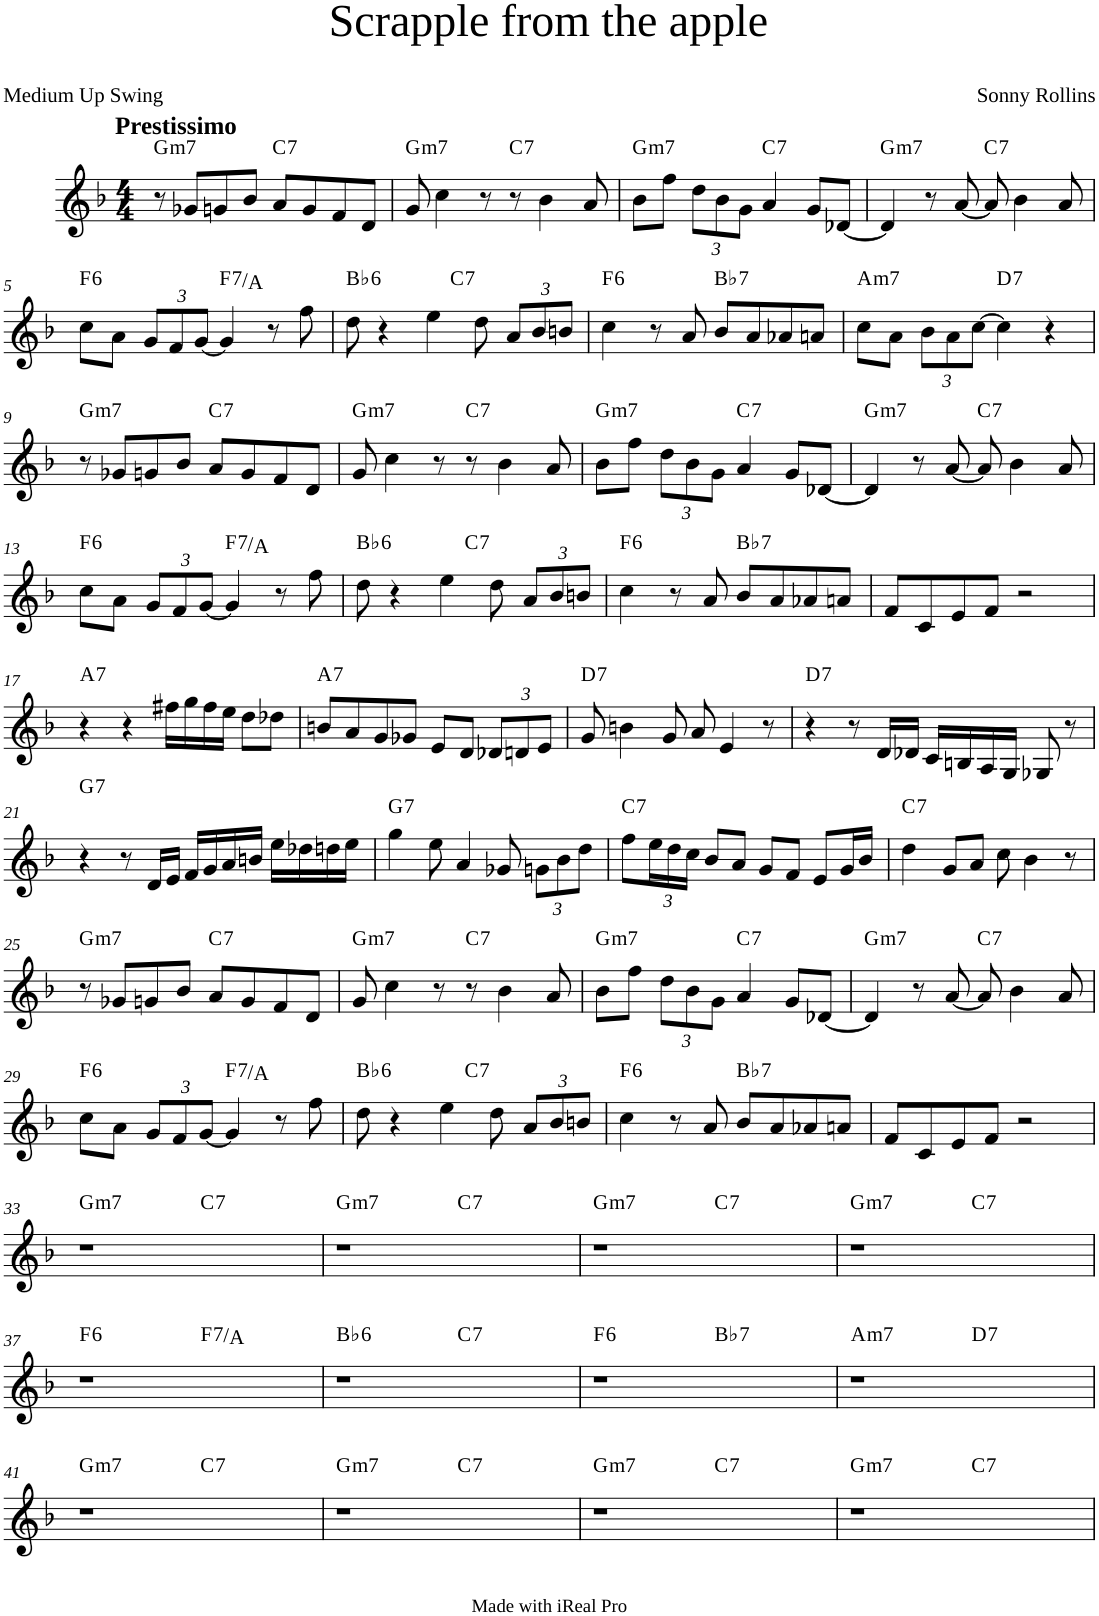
**kern	**harte
*part1	*part1
*staff1	*
*I"Lead sheet	*
*clefG2	*
*k[b-]	*
*F:	*
*M4/4	*
=1	=1
!LO:TX:a:B:t=Prestissimo	!LO:H:kt=m7
8r	G:min7
8g-X/L	.
8gn/	.
8b-/J	.
!	!LO:H:kt=7
8a/L	C:7
8g/	.
8f/	.
8d/J	.
=2	=2
!	!LO:H:kt=m7
8g/	G:min7
4cc\	.
8r	.
!	!LO:H:kt=7
8r	C:7
4b-\	.
8a/	.
=3	=3
!	!LO:H:kt=m7
8b-\L	G:min7
8ff\J	.
*Xbrackettup	*
12dd\L	.
12b-\	.
12g\J	.
!	!LO:H:kt=7
4a/	C:7
8g/L	.
[8d-X/J	.
=4	=4
!	!LO:H:kt=m7
4d-/]	G:min7
8r	.
[8a/	.
!	!LO:H:kt=7
8a/]	C:7
4b-\	.
8a/	.
!!LO:LB:g=z
=5	=5
!	!LO:H:kt=6
8cc\L	F:maj6
8a\J	.
12g/L	.
12f/	.
[12g/J	.
!	!LO:H:kt=7
4g/]	F:7/3
8r	.
8ff\	.
=6	=6
!	!LO:H:kt=6
*^	*
8dd\	2ryy	Bb:maj6
4r	.	.
4ee\	.	.
!	!	!LO:H:kt=7
.	2ryy	C:7
8dd\	.	.
12a/L	.	.
12b-/	.	.
12bn/J	.	.
=7	=7	=7
!	!	!LO:H:kt=6
*v	*v	*
4cc\	F:maj6
8r	.
8a/	.
!	!LO:H:kt=7
8b-/L	Bb:7
8a/	.
8a-X/	.
8an/J	.
=8	=8
!	!LO:H:kt=m7
8cc\L	A:min7
8a\J	.
12b-\L	.
12a\	.
[12cc\J	.
!	!LO:H:kt=7
4cc\]	D:7
4r	.
!!LO:LB:g=z
=9	=9
!	!LO:H:kt=m7
8r	G:min7
8g-X/L	.
8gn/	.
8b-/J	.
!	!LO:H:kt=7
8a/L	C:7
8g/	.
8f/	.
8d/J	.
=10	=10
!	!LO:H:kt=m7
8g/	G:min7
4cc\	.
8r	.
!	!LO:H:kt=7
8r	C:7
4b-\	.
8a/	.
=11	=11
!	!LO:H:kt=m7
8b-\L	G:min7
8ff\J	.
12dd\L	.
12b-\	.
12g\J	.
!	!LO:H:kt=7
4a/	C:7
8g/L	.
[8d-X/J	.
=12	=12
!	!LO:H:kt=m7
4d-/]	G:min7
8r	.
[8a/	.
!	!LO:H:kt=7
8a/]	C:7
4b-\	.
8a/	.
!!LO:LB:g=z
=13	=13
!	!LO:H:kt=6
8cc\L	F:maj6
8a\J	.
12g/L	.
12f/	.
[12g/J	.
!	!LO:H:kt=7
4g/]	F:7/3
8r	.
8ff\	.
=14	=14
!	!LO:H:kt=6
*^	*
8dd\	2ryy	Bb:maj6
4r	.	.
4ee\	.	.
!	!	!LO:H:kt=7
.	2ryy	C:7
8dd\	.	.
12a/L	.	.
12b-/	.	.
12bn/J	.	.
=15	=15	=15
!	!	!LO:H:kt=6
*v	*v	*
4cc\	F:maj6
8r	.
8a/	.
!	!LO:H:kt=7
8b-/L	Bb:7
8a/	.
8a-X/	.
8an/J	.
=16	=16
8f/L	.
8c/	.
8e/	.
8f/J	.
2r	.
!!LO:LB:g=z
=17	=17
!	!LO:H:kt=7
4r	A:7
4r	.
16ff#X\LL	.
16gg\	.
16ff#\	.
16ee\JJ	.
8dd\L	.
8dd-X\J	.
=18	=18
!	!LO:H:kt=7
8bn/L	A:7
8a/	.
8g/	.
8g-X/J	.
8e/L	.
8d/J	.
12d-X/L	.
12dn/	.
12e/J	.
=19	=19
!	!LO:H:kt=7
8g/	D:7
4bn\	.
8g/	.
8a/	.
4e/	.
8r	.
=20	=20
!	!LO:H:kt=7
4r	D:7
8r	.
16d/LL	.
16d-X/JJ	.
16c/LL	.
16Bn/	.
16A/	.
16G/JJ	.
8G-X/	.
8r	.
!!LO:LB:g=z
=21	=21
!	!LO:H:n=1:kt=N.C.
!	!LO:H:n=2:kt=7
4r	N G:7
8r	.
16d/LL	.
16e/JJ	.
16f/LL	.
16g/	.
16a/	.
16bn/JJ	.
16ee\LL	.
16dd-X\	.
16ddn\	.
16ee\JJ	.
=22	=22
!	!LO:H:kt=7
4gg\	G:7
8ee\	.
4a/	.
8g-X/	.
12gn\L	.
12b-\	.
12dd\J	.
=23	=23
!	!LO:H:kt=7
8ff\L	C:7
24ee\L	.
24dd\	.
24cc\JJ	.
8b-/L	.
8a/J	.
8g/L	.
8f/J	.
8e/L	.
16g/L	.
16b-/JJ	.
=24	=24
!	!LO:H:kt=7
4dd\	C:7
8g/L	.
8a/J	.
8cc\	.
4b-\	.
8r	.
!!LO:LB:g=z
=25	=25
!	!LO:H:kt=m7
8r	G:min7
8g-X/L	.
8gn/	.
8b-/J	.
!	!LO:H:kt=7
8a/L	C:7
8g/	.
8f/	.
8d/J	.
=26	=26
!	!LO:H:kt=m7
8g/	G:min7
4cc\	.
8r	.
!	!LO:H:kt=7
8r	C:7
4b-\	.
8a/	.
=27	=27
!	!LO:H:kt=m7
8b-\L	G:min7
8ff\J	.
12dd\L	.
12b-\	.
12g\J	.
!	!LO:H:kt=7
4a/	C:7
8g/L	.
[8d-X/J	.
=28	=28
!	!LO:H:kt=m7
4d-/]	G:min7
8r	.
[8a/	.
!	!LO:H:kt=7
8a/]	C:7
4b-\	.
8a/	.
!!LO:LB:g=z
=29	=29
!	!LO:H:kt=6
8cc\L	F:maj6
8a\J	.
12g/L	.
12f/	.
[12g/J	.
!	!LO:H:kt=7
4g/]	F:7/3
8r	.
8ff\	.
=30	=30
!	!LO:H:kt=6
*^	*
8dd\	2ryy	Bb:maj6
4r	.	.
4ee\	.	.
!	!	!LO:H:kt=7
.	2ryy	C:7
8dd\	.	.
12a/L	.	.
12b-/	.	.
12bn/J	.	.
=31	=31	=31
!	!	!LO:H:kt=6
*v	*v	*
4cc\	F:maj6
8r	.
8a/	.
!	!LO:H:kt=7
8b-/L	Bb:7
8a/	.
8a-X/	.
8an/J	.
=32	=32
8f/L	.
8c/	.
8e/	.
8f/J	.
2r	.
!!LO:LB:g=z
=33	=33
!	!LO:H:kt=m7
*^	*
1r	2ryy	G:min7
!	!	!LO:H:kt=7
.	2ryy	C:7
=34	=34	=34
!	!	!LO:H:kt=m7
1r	2ryy	G:min7
!	!	!LO:H:kt=7
.	2ryy	C:7
=35	=35	=35
!	!	!LO:H:kt=m7
1r	2ryy	G:min7
!	!	!LO:H:kt=7
.	2ryy	C:7
=36	=36	=36
!	!	!LO:H:kt=m7
1r	2ryy	G:min7
!	!	!LO:H:kt=7
.	2ryy	C:7
!!LO:LB:g=z	!!
=37	=37	=37
!	!	!LO:H:kt=6
1r	2ryy	F:maj6
!	!	!LO:H:kt=7
.	2ryy	F:7/3
=38	=38	=38
!	!	!LO:H:kt=6
1r	2ryy	Bb:maj6
!	!	!LO:H:kt=7
.	2ryy	C:7
=39	=39	=39
!	!	!LO:H:kt=6
1r	2ryy	F:maj6
!	!	!LO:H:kt=7
.	2ryy	Bb:7
=40	=40	=40
!	!	!LO:H:kt=m7
1r	2ryy	A:min7
!	!	!LO:H:kt=7
.	2ryy	D:7
!!LO:LB:g=z	!!
=41	=41	=41
!	!	!LO:H:kt=m7
1r	2ryy	G:min7
!	!	!LO:H:kt=7
.	2ryy	C:7
=42	=42	=42
!	!	!LO:H:kt=m7
1r	2ryy	G:min7
!	!	!LO:H:kt=7
.	2ryy	C:7
=43	=43	=43
!	!	!LO:H:kt=m7
1r	2ryy	G:min7
!	!	!LO:H:kt=7
.	2ryy	C:7
=44	=44	=44
!	!	!LO:H:kt=m7
1r	2ryy	G:min7
!	!	!LO:H:kt=7
.	2ryy	C:7
*v	*v	*
=	=
*-	*-
